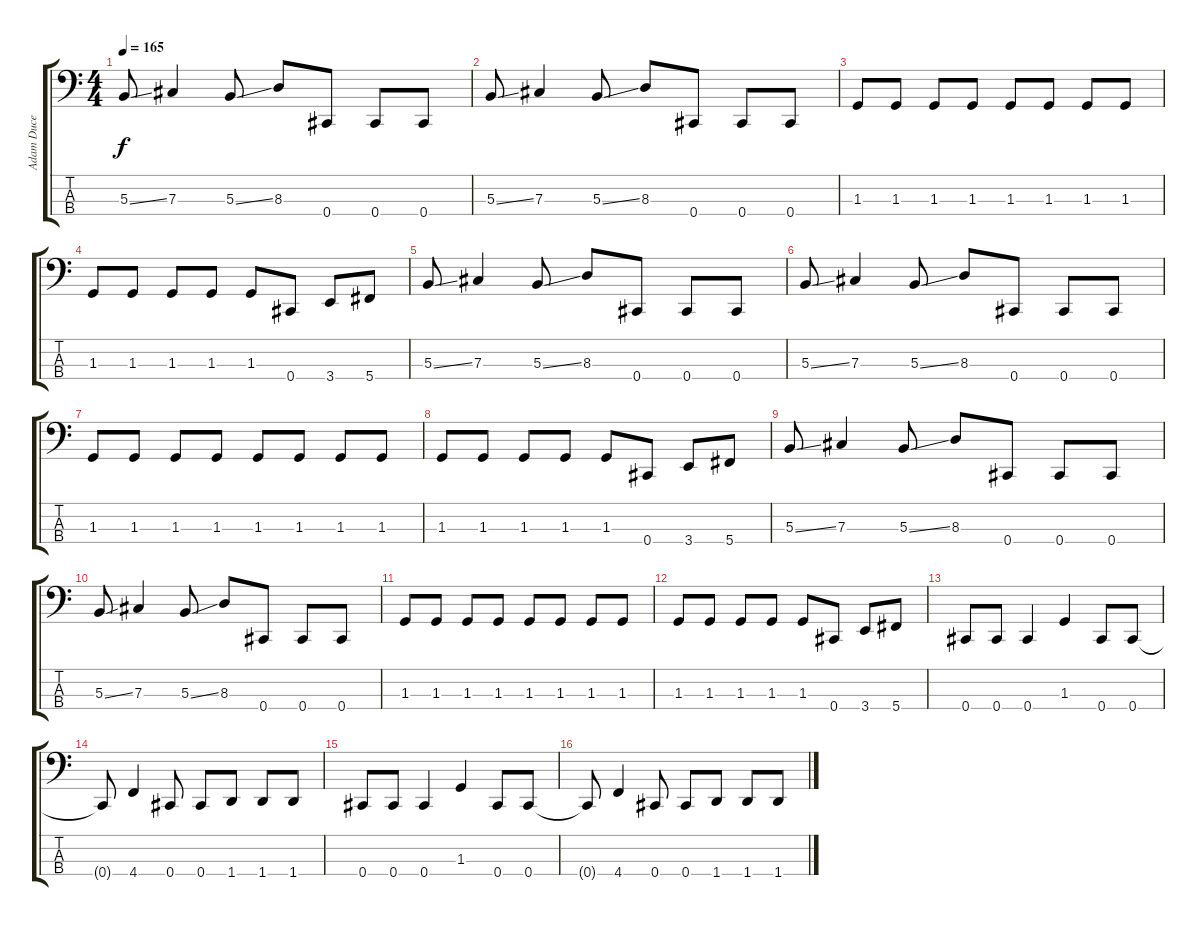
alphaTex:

\track ("Adam Duce" "Adam Duce") {instrument electricbasspick}
\staff {score tabs}
\tuning (E2 B1 Gb1 Db1) {hide}
\ts (4 4)
\tempo 165
\clef f4
\ks c
5.3{ss}.8{dy f} 7.3.4 5.3{ss}.8 8.3.8 0.4.8 0.4.8 0.4.8 |
5.3{ss}.8 7.3.4 5.3{ss}.8 8.3.8 0.4.8 0.4.8 0.4.8 |
1.3.8 1.3.8 1.3.8 1.3.8 1.3.8 1.3.8 1.3.8 1.3.8 |
1.3.8 1.3.8 1.3.8 1.3.8 1.3.8 0.4.8 3.4.8 5.4.8 |
5.3{ss}.8 7.3.4 5.3{ss}.8 8.3.8 0.4.8 0.4.8 0.4.8 |
5.3{ss}.8 7.3.4 5.3{ss}.8 8.3.8 0.4.8 0.4.8 0.4.8 |
1.3.8 1.3.8 1.3.8 1.3.8 1.3.8 1.3.8 1.3.8 1.3.8 |
1.3.8 1.3.8 1.3.8 1.3.8 1.3.8 0.4.8 3.4.8 5.4.8 |
5.3{ss}.8 7.3.4 5.3{ss}.8 8.3.8 0.4.8 0.4.8 0.4.8 |
5.3{ss}.8 7.3.4 5.3{ss}.8 8.3.8 0.4.8 0.4.8 0.4.8 |
1.3.8 1.3.8 1.3.8 1.3.8 1.3.8 1.3.8 1.3.8 1.3.8 |
1.3.8 1.3.8 1.3.8 1.3.8 1.3.8 0.4.8 3.4.8 5.4.8 |
0.4.8 0.4.8 0.4.4 1.3.4 0.4.8 0.4.8 |
0.4{t}.8 4.4.4 0.4.8 0.4.8 1.4.8 1.4.8 1.4.8 |
0.4.8 0.4.8 0.4.4 1.3.4 0.4.8 0.4.8 |
0.4{t}.8 4.4.4 0.4.8 0.4.8 1.4.8 1.4.8 1.4.8
